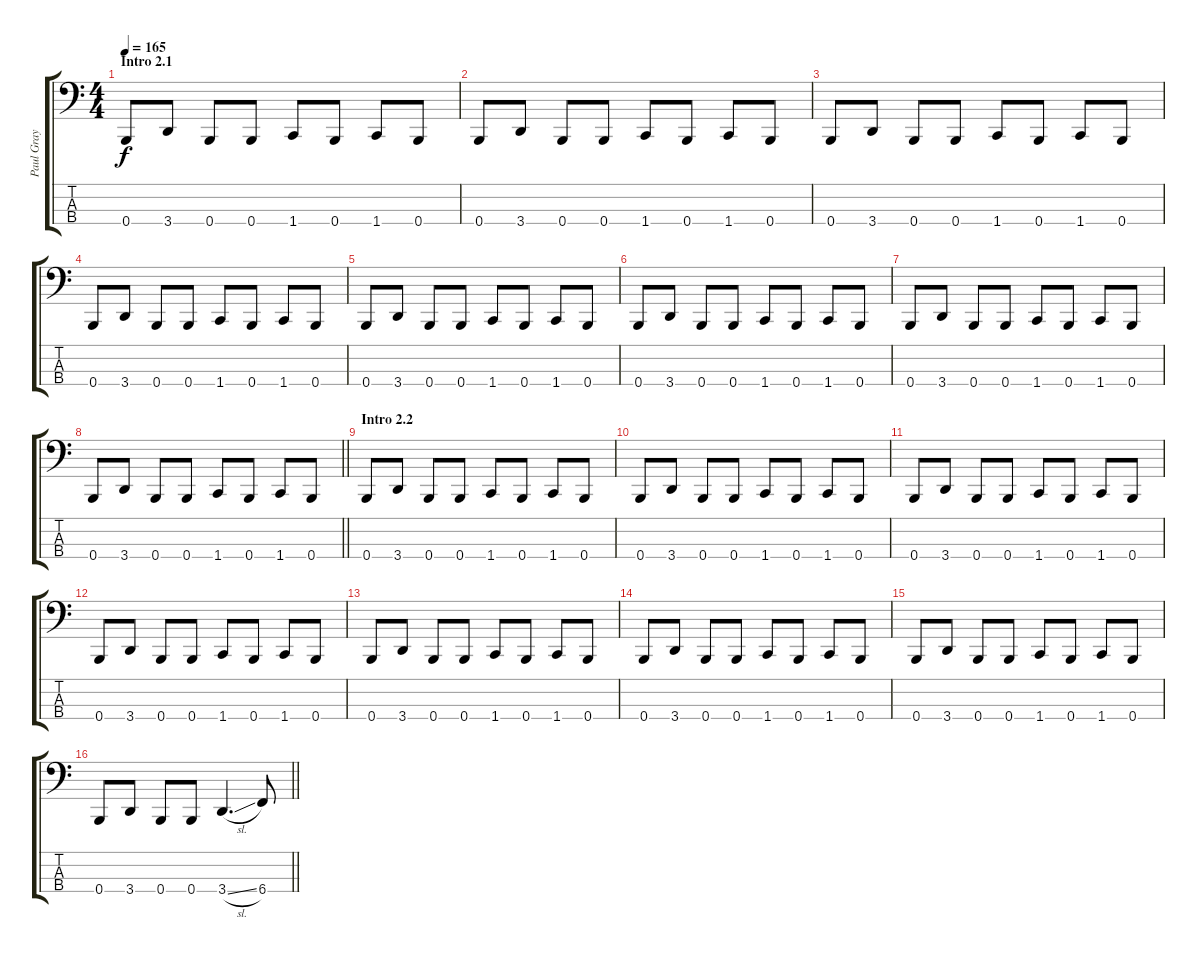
\track ("Paul Gray" "Paul Gray") {instrument electricbasspick}
\staff {score tabs}
\tuning (E2 B1 Gb1 B0) {hide}
\ts (4 4)
\section ("" "Intro 2.1")
\tempo 165
\clef f4
\ks c
0.4.8{dy f} 3.4.8 0.4.8 0.4.8 1.4.8 0.4.8 1.4.8 0.4.8 |
0.4.8 3.4.8 0.4.8 0.4.8 1.4.8 0.4.8 1.4.8 0.4.8 |
0.4.8 3.4.8 0.4.8 0.4.8 1.4.8 0.4.8 1.4.8 0.4.8 |
0.4.8 3.4.8 0.4.8 0.4.8 1.4.8 0.4.8 1.4.8 0.4.8 |
0.4.8 3.4.8 0.4.8 0.4.8 1.4.8 0.4.8 1.4.8 0.4.8 |
0.4.8 3.4.8 0.4.8 0.4.8 1.4.8 0.4.8 1.4.8 0.4.8 |
0.4.8 3.4.8 0.4.8 0.4.8 1.4.8 0.4.8 1.4.8 0.4.8 |
\barLineRight lightlight
0.4.8 3.4.8 0.4.8 0.4.8 1.4.8 0.4.8 1.4.8 0.4.8 |
\section ("" "Intro 2.2")
0.4.8 3.4.8 0.4.8 0.4.8 1.4.8 0.4.8 1.4.8 0.4.8 |
0.4.8 3.4.8 0.4.8 0.4.8 1.4.8 0.4.8 1.4.8 0.4.8 |
0.4.8 3.4.8 0.4.8 0.4.8 1.4.8 0.4.8 1.4.8 0.4.8 |
0.4.8 3.4.8 0.4.8 0.4.8 1.4.8 0.4.8 1.4.8 0.4.8 |
0.4.8 3.4.8 0.4.8 0.4.8 1.4.8 0.4.8 1.4.8 0.4.8 |
0.4.8 3.4.8 0.4.8 0.4.8 1.4.8 0.4.8 1.4.8 0.4.8 |
0.4.8 3.4.8 0.4.8 0.4.8 1.4.8 0.4.8 1.4.8 0.4.8 |
\barLineRight lightlight
0.4.8 3.4.8 0.4.8 0.4.8 3.4{sl}.4{d} 6.4.8
